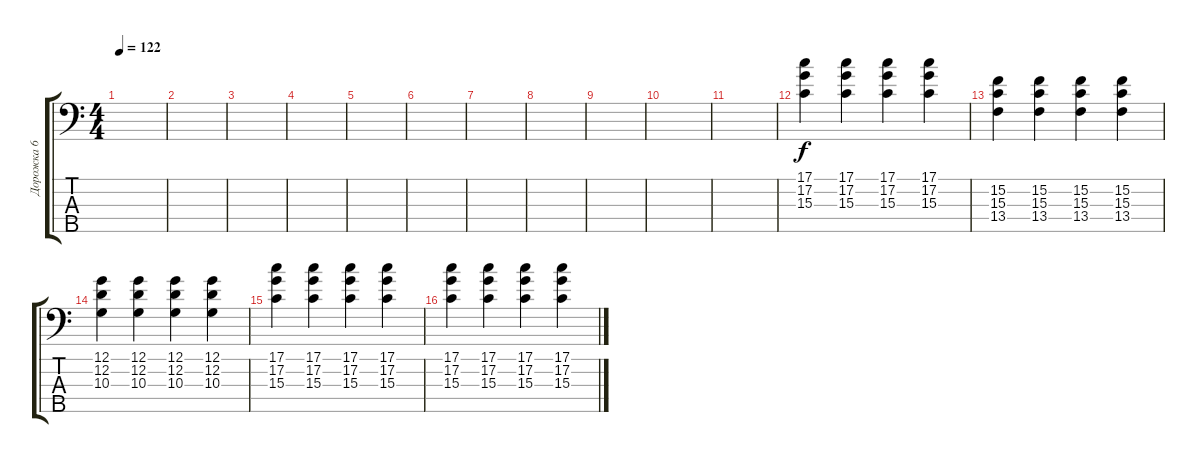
\track ("Дорожка 6" "Дорожка 6") {instrument distortionguitar}
\staff {score tabs}
\tuning (G2 D2 A1 E1 B0) {hide}
\ts (4 4)
\tempo 122
\clef f4
\ks c
|
|
|
|
|
|
|
|
|
|
|
(17.1 17.2 15.3).4 (17.1 17.2 15.3).4 (17.1 17.2 15.3).4 (17.1 17.2 15.3).4 |
(15.2 15.3 13.4).4 (15.2 15.3 13.4).4 (15.2 15.3 13.4).4 (15.2 15.3 13.4).4 |
(12.1 12.2 10.3).4 (12.1 12.2 10.3).4 (12.1 12.2 10.3).4 (12.1 12.2 10.3).4 |
(17.1 17.2 15.3).4 (17.1 17.2 15.3).4 (17.1 17.2 15.3).4 (17.1 17.2 15.3).4 |
(17.1 17.2 15.3).4 (17.1 17.2 15.3).4 (17.1 17.2 15.3).4 (17.1 17.2 15.3).4
